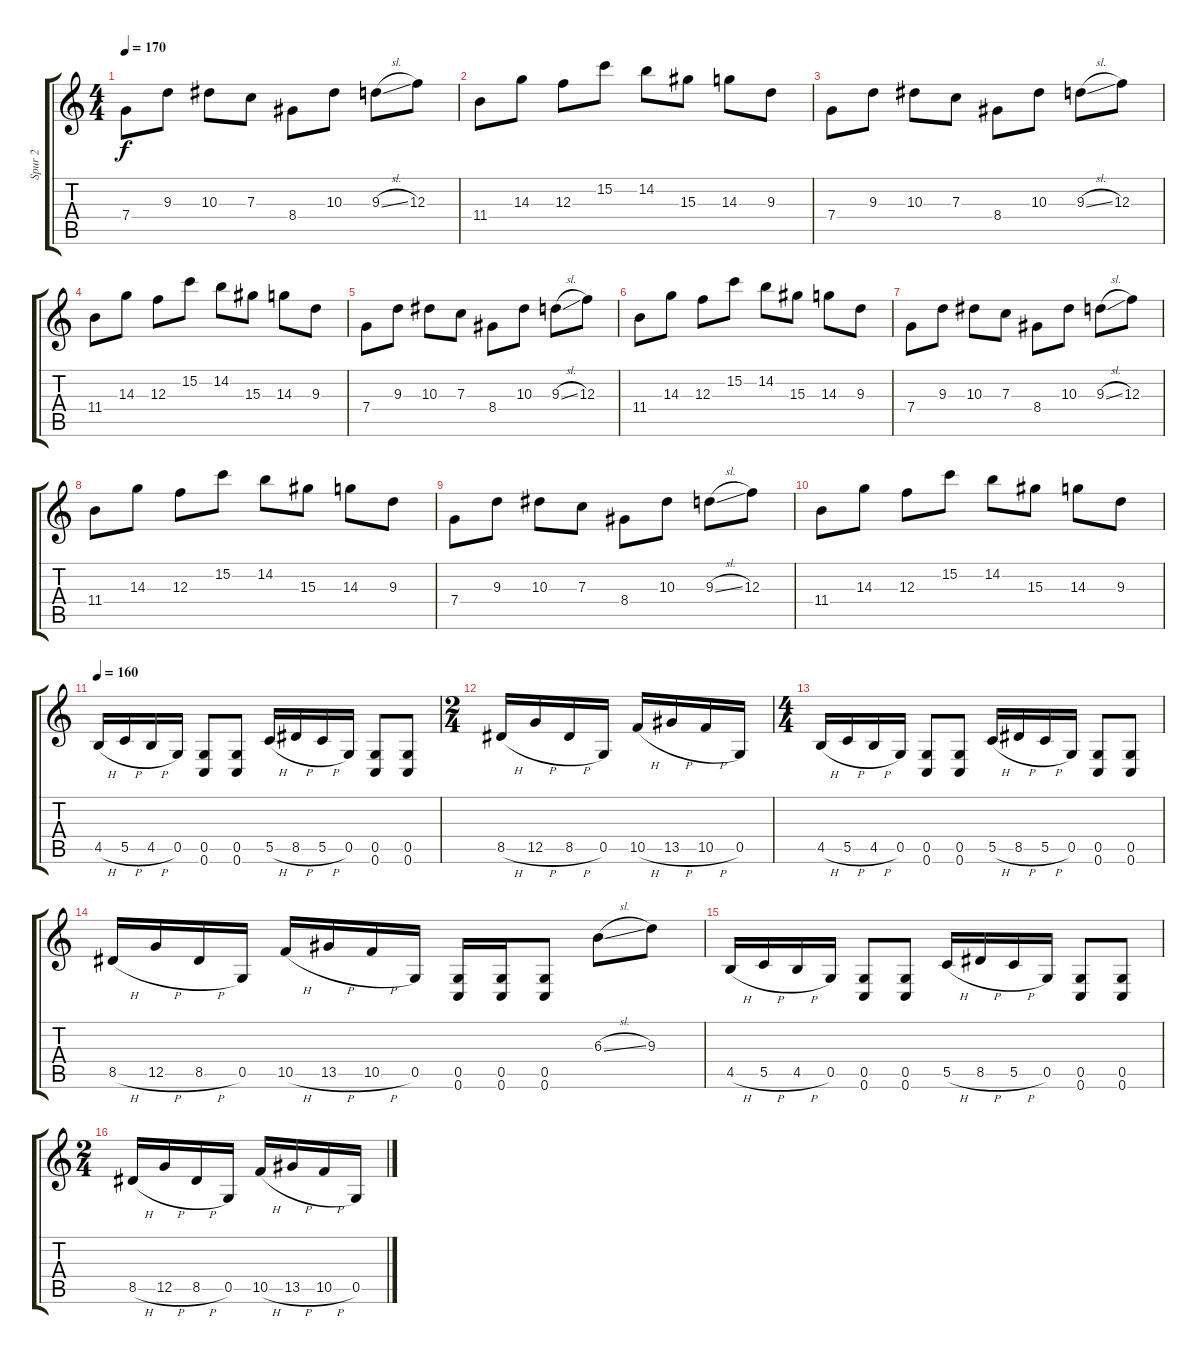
\track ("Spur 2" "Spur 2") {instrument distortionguitar}
\staff {score tabs}
\tuning (D4 A3 F3 C3 G2 C2) {hide}
\ts (4 4)
\tempo 170
\clef g2
\ks c
7.4.8{dy f} 9.3.8 10.3.8 7.3.8 8.4.8 10.3.8 9.3{sl}.8 12.3.8 |
11.4.8 14.3.8 12.3.8 15.2.8 14.2.8 15.3.8 14.3.8 9.3.8 |
7.4.8 9.3.8 10.3.8 7.3.8 8.4.8 10.3.8 9.3{sl}.8 12.3.8 |
11.4.8 14.3.8 12.3.8 15.2.8 14.2.8 15.3.8 14.3.8 9.3.8 |
7.4.8 9.3.8 10.3.8 7.3.8 8.4.8 10.3.8 9.3{sl}.8 12.3.8 |
11.4.8 14.3.8 12.3.8 15.2.8 14.2.8 15.3.8 14.3.8 9.3.8 |
7.4.8 9.3.8 10.3.8 7.3.8 8.4.8 10.3.8 9.3{sl}.8 12.3.8 |
11.4.8 14.3.8 12.3.8 15.2.8 14.2.8 15.3.8 14.3.8 9.3.8 |
7.4.8 9.3.8 10.3.8 7.3.8 8.4.8 10.3.8 9.3{sl}.8 12.3.8 |
11.4.8 14.3.8 12.3.8 15.2.8 14.2.8 15.3.8 14.3.8 9.3.8 |
\tempo 160
4.5{h}.16 5.5{h}.16 4.5{h}.16 0.5.16 (0.5 0.6).8 (0.5 0.6).8 5.5{h}.16 8.5{h}.16 5.5{h}.16 0.5.16 (0.5 0.6).8 (0.5 0.6).8 |
\ts (2 4)
8.5{h}.16 12.5{h}.16 8.5{h}.16 0.5.16 10.5{h}.16 13.5{h}.16 10.5{h}.16 0.5.16 |
\ts (4 4)
4.5{h}.16 5.5{h}.16 4.5{h}.16 0.5.16 (0.5 0.6).8 (0.5 0.6).8 5.5{h}.16 8.5{h}.16 5.5{h}.16 0.5.16 (0.5 0.6).8 (0.5 0.6).8 |
8.5{h}.16 12.5{h}.16 8.5{h}.16 0.5.16 10.5{h}.16 13.5{h}.16 10.5{h}.16 0.5.16 (0.5 0.6).16 (0.5 0.6).16 (0.5 0.6).8 6.3{sl}.8 9.3.8 |
4.5{h}.16 5.5{h}.16 4.5{h}.16 0.5.16 (0.5 0.6).8 (0.5 0.6).8 5.5{h}.16 8.5{h}.16 5.5{h}.16 0.5.16 (0.5 0.6).8 (0.5 0.6).8 |
\ts (2 4)
8.5{h}.16 12.5{h}.16 8.5{h}.16 0.5.16 10.5{h}.16 13.5{h}.16 10.5{h}.16 0.5.16
